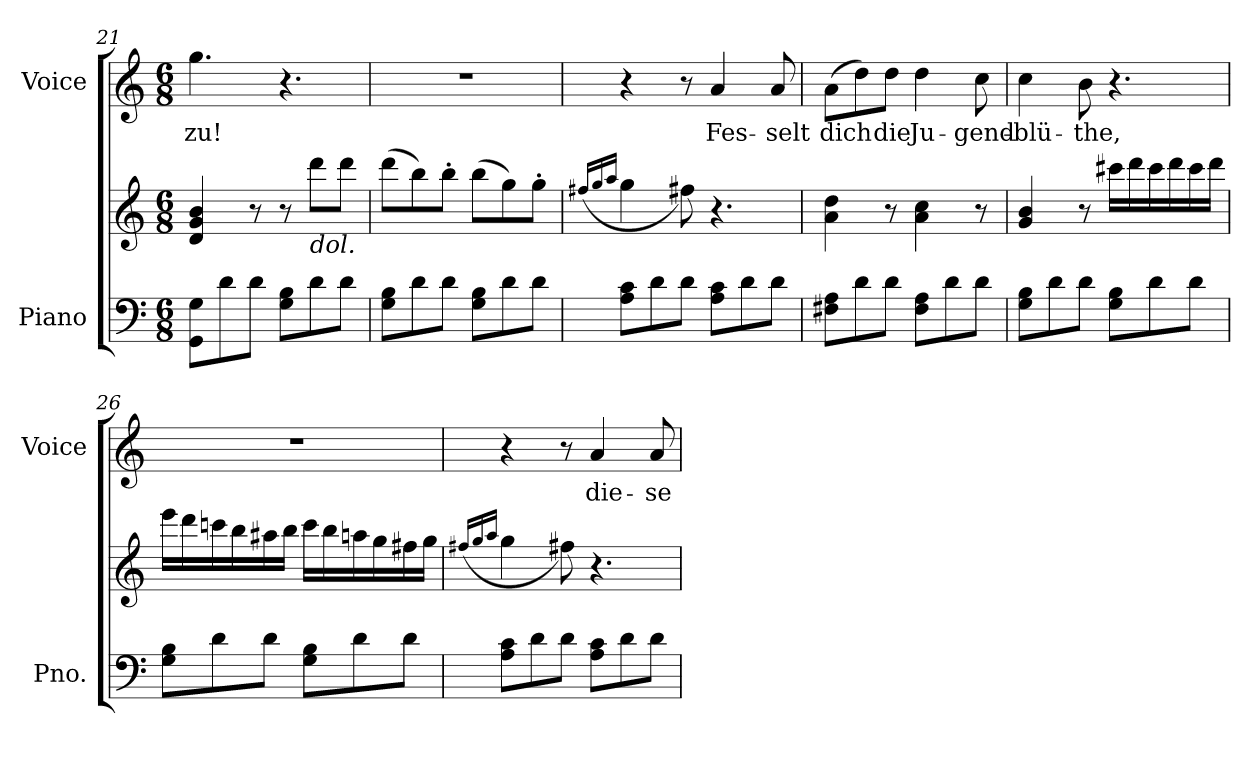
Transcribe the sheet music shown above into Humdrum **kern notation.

**kern	**kern	**kern	**text
*part2	*part2	*part1	*part1
*staff3	*staff2	*staff1	*staff1
*I"Piano	*	*I"Voice	*
*I'Pno.	*	*I'Voice	*
*clefF4	*clefG2	*clefG2	*
*k[]	*k[]	*k[]	*
*C:	*C:	*C:	*
*M6/8	*M6/8	*M6/8	*
=21	=21	=21	=21
!	!	!	!LO:LY:b:color=#000000
8GGi\ 8GiL	4di/ 4gi 4bi	4.ggi\	-zu!
8di\	.	.	.
8di\J	8r	.	.
8Gi\ 8BiL	8r	4.r	.
!	!LO:TX:b:i:t=dol.	!	!
8di\	8dddi\L	.	.
8di\J	8dddi\J	.	.
=22	=22	=22	=22
!	!	!LO:N:vis=1	!
8Gi\ 8BiL	(8dddi\L	2.r	.
8di\	8bbi\)	.	.
8di\J	8bb'i\J	.	.
8Gi\ 8BiL	(8bbi\L	.	.
8di\	8ggi\)	.	.
8di\J	8gg'i\J	.	.
=23	=23	=23	=23
.	(16qff#Xi/LL	.	.
.	16qggi/	.	.
.	16qaai/JJ	.	.
8Ai\ 8ciL	4ggi\	4r	.
8di\	.	.	.
8di\J	8ff#Xi\)	8r	.
!	!	!	!LO:LY:b:color=#000000
8Ai\ 8ciL	4.r	4ai/	Fes-
8di\	.	.	.
!	!	!	!LO:LY:b:color=#000000
8di\J	.	8ai/	-selt
!!LO:PB:g=z
=24	=24	=24	=24
!	!	!	!LO:LY:b:color=#000000
8F#Xi\ 8AiL	4ai\ 4ddi	(8ai\L	dich
8di\	.	8ddi\)	.
!	!	!	!LO:LY:b:color=#000000
8di\J	8r	8ddi\J	die
!	!	!	!LO:LY:b:color=#000000
8F#i\ 8AiL	4ai\ 4cci	4ddi\	Ju-
8di\	.	.	.
!	!	!	!LO:LY:b:color=#000000
8di\J	8r	8cci\	-gend-
=25	=25	=25	=25
!	!	!	!LO:LY:b:color=#000000
8Gi\ 8BiL	4gi/ 4bi	4cci\	-blü-
8di\	.	.	.
!	!	!	!LO:LY:b:color=#000000
8di\J	8r	8bi\	-the,
8Gi\ 8BiL	16ccc#Xi\LL	4.r	.
.	16dddi\	.	.
8di\	16ccc#i\	.	.
.	16dddi\	.	.
8di\J	16ccc#i\	.	.
.	16dddi\JJ	.	.
=26	=26	=26	=26
!	!	!LO:N:vis=1	!
8Gi\ 8BiL	16eeei\LL	2.r	.
.	16dddi\	.	.
8di\	16cccni\	.	.
.	16bbi\	.	.
8di\J	16aa#Xi\	.	.
.	16bbi\JJ	.	.
8Gi\ 8BiL	16ccci\LL	.	.
.	16bbi\	.	.
8di\	16aani\	.	.
.	16ggi\	.	.
8di\J	16ff#Xi\	.	.
.	16ggi\JJ	.	.
=27	=27	=27	=27
.	(16qff#Xi/LL	.	.
.	16qggi/	.	.
.	16qaai/JJ	.	.
8Ai\ 8ciL	4ggi\	4r	.
8di\	.	.	.
8di\J	8ff#Xi\)	8r	.
!	!	!	!LO:LY:b:color=#000000
8Ai\ 8ciL	4.r	4ai/	die-
8di\	.	.	.
!	!	!	!LO:LY:b:color=#000000
8di\J	.	8ai/	-se
=	=	=	=
*-	*-	*-	*-
